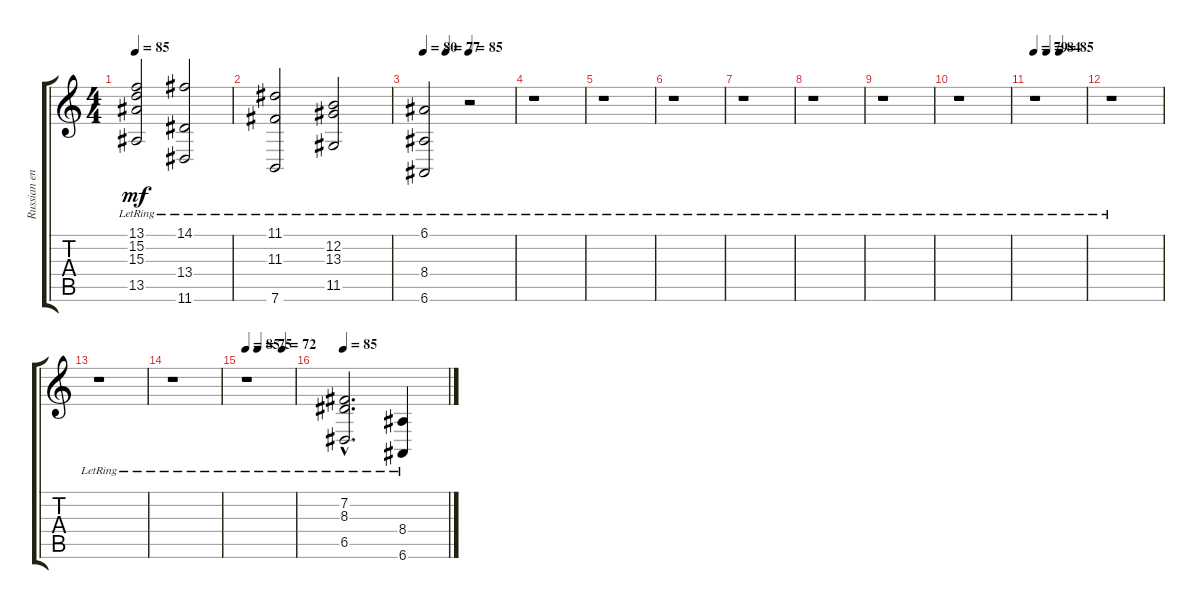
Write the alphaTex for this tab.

\track ("Russian ensemble" "Russian en") {instrument tremolostrings}
\staff {score tabs}
\tuning (E4 B3 G3 D3 A2 E2) {hide}
\ts (4 4)
\tempo 85
\clef g2
\ks c
(13.1{lr} 15.2{lr} 15.3{lr} 13.5{lr}).2{dy mf} (14.1{lr} 13.4{lr} 11.6{lr}).2 |
(11.1{lr} 11.3{lr} 7.6{lr}).2 (12.2{lr} 13.3{lr} 11.5{lr}).2 |
\tempo 80
\tempo (77 0.25)
\tempo (85 0.5)
(6.1{lr} 8.4{lr} 6.6{lr}).2 r.2 |
r.1 |
r.1 |
r.1 |
r.1 |
r.1 |
r.1 |
r.1 |
\tempo 79
\tempo (84 0.25)
\tempo (85 0.5)
r.1 |
r.1 |
r.1 |
r.1 |
\tempo 85
\tempo (75 0.25)
\tempo (72 0.75)
r.1 |
\tempo 85
(7.2{hac lr} 8.3{hac lr} 6.5{hac lr}).2{d} (8.4{lr} 6.6{lr}).4
